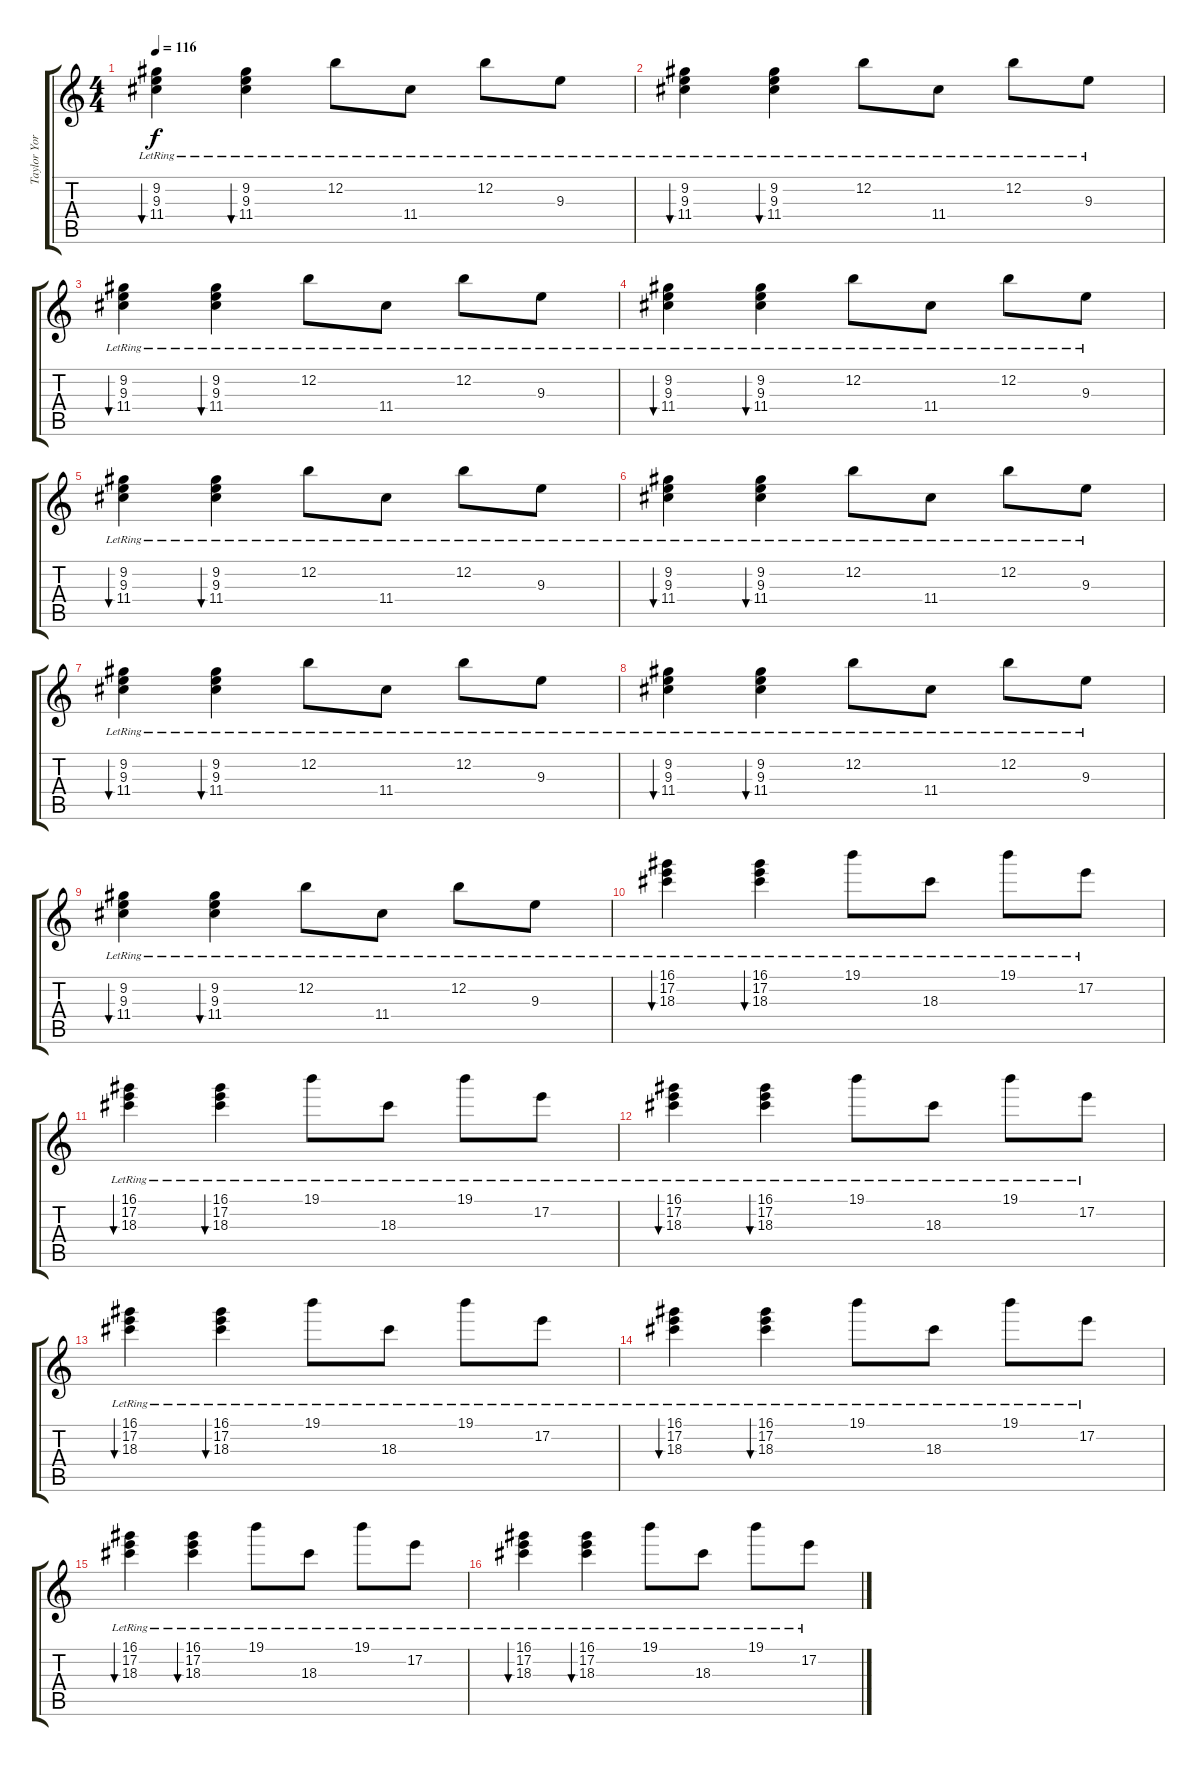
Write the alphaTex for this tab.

\track ("Taylor York" "Taylor Yor") {instrument electricguitarjazz}
\staff {score tabs}
\tuning (E4 B3 G3 D3 A2 E2) {hide}
\ts (4 4)
\tempo 116
\clef g2
\ks c
(9.2{lr} 9.3{lr} 11.4{lr}).4{bu 480 dy f} (9.2{lr} 9.3{lr} 11.4{lr}).4{bu 480} 12.2{lr}.8 11.4{lr}.8 12.2{lr}.8 9.3{lr}.8 |
(9.2{lr} 9.3{lr} 11.4{lr}).4{bu 480} (9.2{lr} 9.3{lr} 11.4{lr}).4{bu 480} 12.2{lr}.8 11.4{lr}.8 12.2{lr}.8 9.3{lr}.8 |
(9.2{lr} 9.3{lr} 11.4{lr}).4{bu 480} (9.2{lr} 9.3{lr} 11.4{lr}).4{bu 480} 12.2{lr}.8 11.4{lr}.8 12.2{lr}.8 9.3{lr}.8 |
(9.2{lr} 9.3{lr} 11.4{lr}).4{bu 480} (9.2{lr} 9.3{lr} 11.4{lr}).4{bu 480} 12.2{lr}.8 11.4{lr}.8 12.2{lr}.8 9.3{lr}.8 |
(9.2{lr} 9.3{lr} 11.4{lr}).4{bu 480} (9.2{lr} 9.3{lr} 11.4{lr}).4{bu 480} 12.2{lr}.8 11.4{lr}.8 12.2{lr}.8 9.3{lr}.8 |
(9.2{lr} 9.3{lr} 11.4{lr}).4{bu 480} (9.2{lr} 9.3{lr} 11.4{lr}).4{bu 480} 12.2{lr}.8 11.4{lr}.8 12.2{lr}.8 9.3{lr}.8 |
(9.2{lr} 9.3{lr} 11.4{lr}).4{bu 480} (9.2{lr} 9.3{lr} 11.4{lr}).4{bu 480} 12.2{lr}.8 11.4{lr}.8 12.2{lr}.8 9.3{lr}.8 |
(9.2{lr} 9.3{lr} 11.4{lr}).4{bu 480} (9.2{lr} 9.3{lr} 11.4{lr}).4{bu 480} 12.2{lr}.8 11.4{lr}.8 12.2{lr}.8 9.3{lr}.8 |
(9.2{lr} 9.3{lr} 11.4{lr}).4{bu 480} (9.2{lr} 9.3{lr} 11.4{lr}).4{bu 480} 12.2{lr}.8 11.4{lr}.8 12.2{lr}.8 9.3{lr}.8 |
(16.1{lr} 17.2{lr} 18.3{lr}).4{bu 480} (16.1{lr} 17.2{lr} 18.3{lr}).4{bu 480} 19.1{lr}.8 18.3{lr}.8 19.1{lr}.8 17.2{lr}.8 |
(16.1{lr} 17.2{lr} 18.3{lr}).4{bu 480} (16.1{lr} 17.2{lr} 18.3{lr}).4{bu 480} 19.1{lr}.8 18.3{lr}.8 19.1{lr}.8 17.2{lr}.8 |
(16.1{lr} 17.2{lr} 18.3{lr}).4{bu 480} (16.1{lr} 17.2{lr} 18.3{lr}).4{bu 480} 19.1{lr}.8 18.3{lr}.8 19.1{lr}.8 17.2{lr}.8 |
(16.1{lr} 17.2{lr} 18.3{lr}).4{bu 480} (16.1{lr} 17.2{lr} 18.3{lr}).4{bu 480} 19.1{lr}.8 18.3{lr}.8 19.1{lr}.8 17.2{lr}.8 |
(16.1{lr} 17.2{lr} 18.3{lr}).4{bu 480} (16.1{lr} 17.2{lr} 18.3{lr}).4{bu 480} 19.1{lr}.8 18.3{lr}.8 19.1{lr}.8 17.2{lr}.8 |
(16.1{lr} 17.2{lr} 18.3{lr}).4{bu 480} (16.1{lr} 17.2{lr} 18.3{lr}).4{bu 480} 19.1{lr}.8 18.3{lr}.8 19.1{lr}.8 17.2{lr}.8 |
(16.1{lr} 17.2{lr} 18.3{lr}).4{bu 480} (16.1{lr} 17.2{lr} 18.3{lr}).4{bu 480} 19.1{lr}.8 18.3{lr}.8 19.1{lr}.8 17.2{lr}.8
